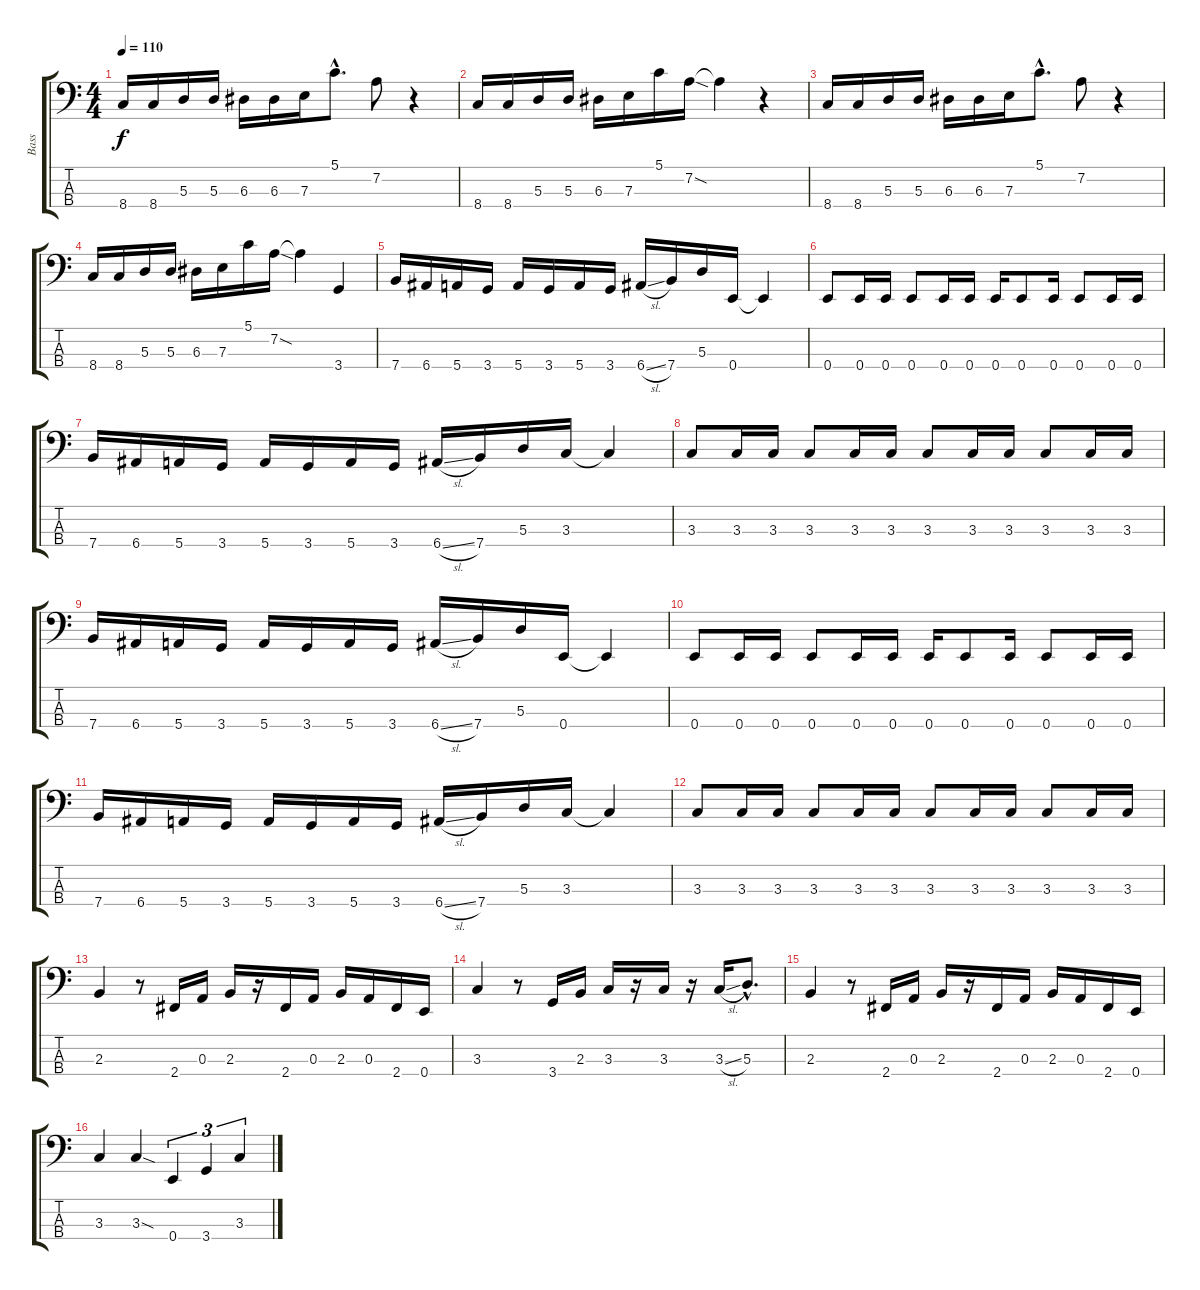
\track ("Bass" "Bass") {instrument slapbass1}
\staff {score tabs}
\tuning (G2 D2 A1 E1) {hide}
\ts (4 4)
\tempo 110
\clef f4
\ks c
8.4.16{dy f instrument slapbass1} 8.4.16 5.3.16 5.3.16 6.3.16 6.3.16 7.3.16 5.1{hac}.8{d} 7.2.8 r.4 |
8.4.16 8.4.16 5.3.16 5.3.16 6.3.16 7.3.16 5.1.16 7.2{sod}.16 7.2{t}.4 r.4 |
8.4.16 8.4.16 5.3.16 5.3.16 6.3.16 6.3.16 7.3.16 5.1{hac}.8{d} 7.2.8 r.4 |
8.4.16 8.4.16 5.3.16 5.3.16 6.3.16 7.3.16 5.1.16 7.2{sod}.16 7.2{t}.4 3.4.4 |
7.4.16 6.4.16 5.4.16 3.4.16 5.4.16 3.4.16 5.4.16 3.4.16 6.4{sl}.16 7.4.16 5.3.16 0.4.16 0.4{t}.4 |
0.4.8 0.4.16 0.4.16 0.4.8 0.4.16 0.4.16 0.4.16 0.4.8 0.4.16 0.4.8 0.4.16 0.4.16 |
7.4.16 6.4.16 5.4.16 3.4.16 5.4.16 3.4.16 5.4.16 3.4.16 6.4{sl}.16 7.4.16 5.3.16 3.3.16 3.3{t}.4 |
3.3.8 3.3.16 3.3.16 3.3.8 3.3.16 3.3.16 3.3.8 3.3.16 3.3.16 3.3.8 3.3.16 3.3.16 |
7.4.16 6.4.16 5.4.16 3.4.16 5.4.16 3.4.16 5.4.16 3.4.16 6.4{sl}.16 7.4.16 5.3.16 0.4.16 0.4{t}.4 |
0.4.8 0.4.16 0.4.16 0.4.8 0.4.16 0.4.16 0.4.16 0.4.8 0.4.16 0.4.8 0.4.16 0.4.16 |
7.4.16 6.4.16 5.4.16 3.4.16 5.4.16 3.4.16 5.4.16 3.4.16 6.4{sl}.16 7.4.16 5.3.16 3.3.16 3.3{t}.4 |
3.3.8 3.3.16 3.3.16 3.3.8 3.3.16 3.3.16 3.3.8 3.3.16 3.3.16 3.3.8 3.3.16 3.3.16 |
2.3.4 r.8 2.4.16 0.3.16 2.3.16 r.16 2.4.16 0.3.16 2.3.16 0.3.16 2.4.16 0.4.16 |
3.3.4 r.8 3.4.16 2.3.16 3.3.16 r.16 3.3.16 r.16 3.3{sl}.16 5.3{hac}.8{d} |
2.3.4 r.8 2.4.16 0.3.16 2.3.16 r.16 2.4.16 0.3.16 2.3.16 0.3.16 2.4.16 0.4.16 |
3.3.4 3.3{sod}.4 0.4.4{tu (3 2)} 3.4.4{tu (3 2)} 3.3.4{tu (3 2)}
